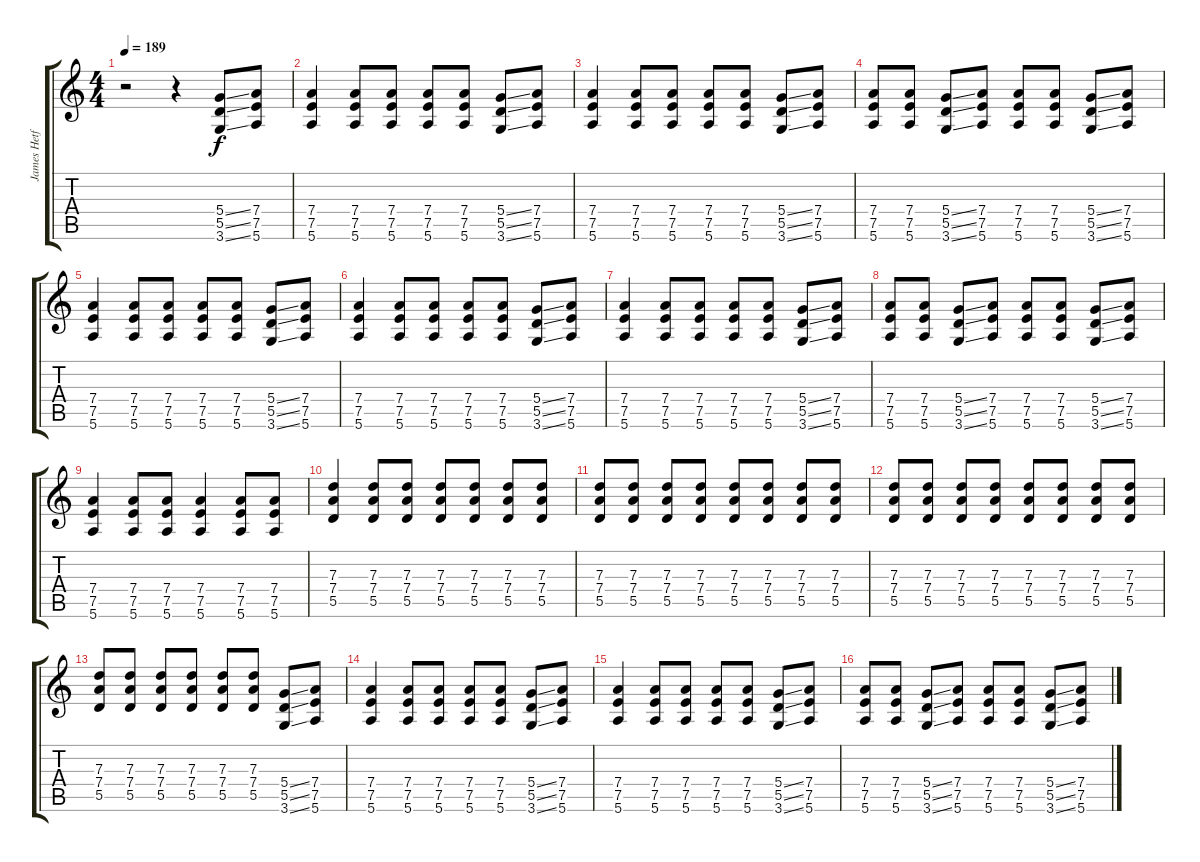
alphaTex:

\track ("James Hetfield (Ov. Gtr)" "James Hetf") {instrument overdrivenguitar}
\staff {score tabs}
\tuning (E4 B3 G3 D3 A2 E2) {hide}
\ts (4 4)
\tempo 189
\clef g2
\ks c
r.2{dy f instrument overdrivenguitar} r.4 (5.4{ss} 5.5{ss} 3.6{ss}).8 (7.4 7.5 5.6).8 |
(7.4 7.5 5.6).4 (7.4 7.5 5.6).8 (7.4 7.5 5.6).8 (7.4 7.5 5.6).8 (7.4 7.5 5.6).8 (5.4{ss} 5.5{ss} 3.6{ss}).8 (7.4 7.5 5.6).8 |
(7.4 7.5 5.6).4 (7.4 7.5 5.6).8 (7.4 7.5 5.6).8 (7.4 7.5 5.6).8 (7.4 7.5 5.6).8 (5.4{ss} 5.5{ss} 3.6{ss}).8 (7.4 7.5 5.6).8 |
(7.4 7.5 5.6).8 (7.4 7.5 5.6).8 (5.4{ss} 5.5{ss} 3.6{ss}).8 (7.4 7.5 5.6).8 (7.4 7.5 5.6).8 (7.4 7.5 5.6).8 (5.4{ss} 5.5{ss} 3.6{ss}).8 (7.4 7.5 5.6).8 |
(7.4 7.5 5.6).4 (7.4 7.5 5.6).8 (7.4 7.5 5.6).8 (7.4 7.5 5.6).8 (7.4 7.5 5.6).8 (5.4{ss} 5.5{ss} 3.6{ss}).8 (7.4 7.5 5.6).8 |
(7.4 7.5 5.6).4 (7.4 7.5 5.6).8 (7.4 7.5 5.6).8 (7.4 7.5 5.6).8 (7.4 7.5 5.6).8 (5.4{ss} 5.5{ss} 3.6{ss}).8 (7.4 7.5 5.6).8 |
(7.4 7.5 5.6).4 (7.4 7.5 5.6).8 (7.4 7.5 5.6).8 (7.4 7.5 5.6).8 (7.4 7.5 5.6).8 (5.4{ss} 5.5{ss} 3.6{ss}).8 (7.4 7.5 5.6).8 |
(7.4 7.5 5.6).8 (7.4 7.5 5.6).8 (5.4{ss} 5.5{ss} 3.6{ss}).8 (7.4 7.5 5.6).8 (7.4 7.5 5.6).8 (7.4 7.5 5.6).8 (5.4{ss} 5.5{ss} 3.6{ss}).8 (7.4 7.5 5.6).8 |
(7.4 7.5 5.6).4 (7.4 7.5 5.6).8 (7.4 7.5 5.6).8 (7.4 7.5 5.6).4 (7.4 7.5 5.6).8 (7.4 7.5 5.6).8 |
(7.3 7.4 5.5).4 (7.3 7.4 5.5).8 (7.3 7.4 5.5).8 (7.3 7.4 5.5).8 (7.3 7.4 5.5).8 (7.3 7.4 5.5).8 (7.3 7.4 5.5).8 |
(7.3 7.4 5.5).8 (7.3 7.4 5.5).8 (7.3 7.4 5.5).8 (7.3 7.4 5.5).8 (7.3 7.4 5.5).8 (7.3 7.4 5.5).8 (7.3 7.4 5.5).8 (7.3 7.4 5.5).8 |
(7.3 7.4 5.5).8 (7.3 7.4 5.5).8 (7.3 7.4 5.5).8 (7.3 7.4 5.5).8 (7.3 7.4 5.5).8 (7.3 7.4 5.5).8 (7.3 7.4 5.5).8 (7.3 7.4 5.5).8 |
(7.3 7.4 5.5).8 (7.3 7.4 5.5).8 (7.3 7.4 5.5).8 (7.3 7.4 5.5).8 (7.3 7.4 5.5).8 (7.3 7.4 5.5).8 (5.4{ss} 5.5{ss} 3.6{ss}).8 (7.4 7.5 5.6).8 |
(7.4 7.5 5.6).4 (7.4 7.5 5.6).8 (7.4 7.5 5.6).8 (7.4 7.5 5.6).8 (7.4 7.5 5.6).8 (5.4{ss} 5.5{ss} 3.6{ss}).8 (7.4 7.5 5.6).8 |
(7.4 7.5 5.6).4 (7.4 7.5 5.6).8 (7.4 7.5 5.6).8 (7.4 7.5 5.6).8 (7.4 7.5 5.6).8 (5.4{ss} 5.5{ss} 3.6{ss}).8 (7.4 7.5 5.6).8 |
(7.4 7.5 5.6).8 (7.4 7.5 5.6).8 (5.4{ss} 5.5{ss} 3.6{ss}).8 (7.4 7.5 5.6).8 (7.4 7.5 5.6).8 (7.4 7.5 5.6).8 (5.4{ss} 5.5{ss} 3.6{ss}).8 (7.4 7.5 5.6).8
